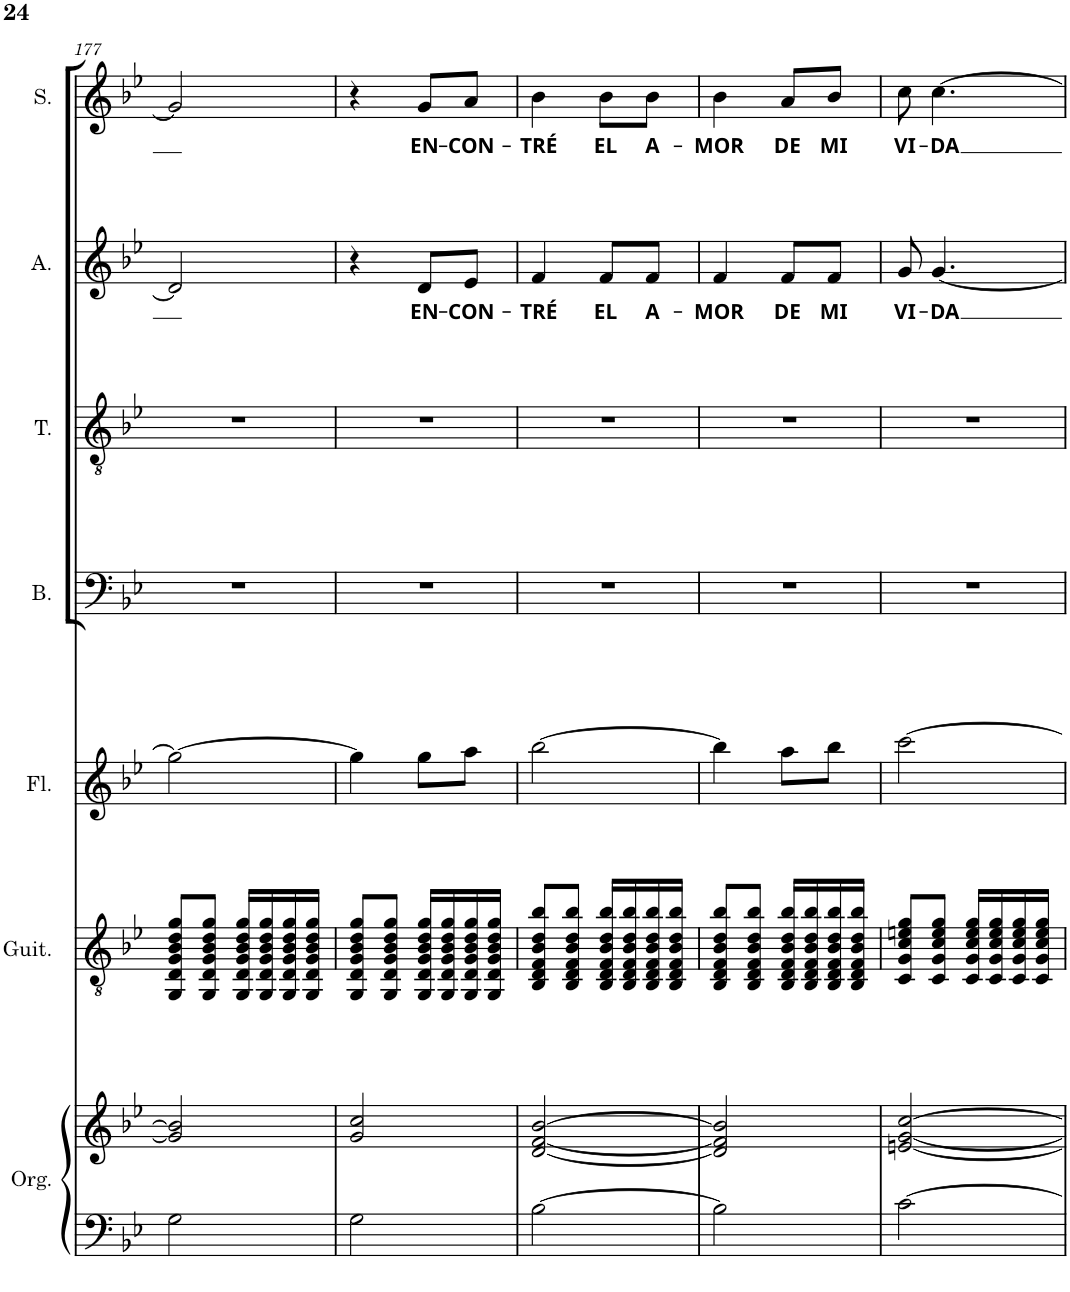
**kern	**kern	**kern	**kern	**kern	**kern	**kern	**text	**kern	**text
*part7	*part7	*part6	*part5	*part4	*part3	*part2	*part2	*part1	*part1
*staff8	*staff7	*staff6	*staff5	*staff4	*staff3	*staff2	*staff2	*staff1	*staff1
*I"Órgano	*	*I"Guitarra clásica	*I"Flauta	*I"Bajo	*I"Tenor	*I"Alto	*	*I"Soprano	*
*	*	*I'Guit.	*I'Fl.	*I'B.	*I'T.	*I'A.	*	*I'S.	*
!!LO:PB:g=z
*clefF4	*clefG2	*clefGv2	*clefG2	*clefF4	*clefGv2	*clefG2	*	*clefG2	*
*k[b-e-]	*k[b-e-]	*k[b-e-]	*k[b-e-]	*k[b-e-]	*k[b-e-]	*k[b-e-]	*	*k[b-e-]	*
*M2/4	*M2/4	*M2/4	*M2/4	*M2/4	*M2/4	*M2/4	*	*M2/4	*
=177	=177	=177	=177	=177	=177	=177	=177	=177	=177
2G\	2g/] 2b-/]	8GG/ 8D/ 8G/ 8B-/ 8d/ 8g/L	2gg\_	2r	2r	2d/]	.	2g/]	.
.	.	8GG/ 8D/ 8G/ 8B-/ 8d/ 8g/J	.	.	.	.	.	.	.
.	.	16GG/ 16D/ 16G/ 16B-/ 16d/ 16g/LL	.	.	.	.	.	.	.
.	.	16GG/ 16D/ 16G/ 16B-/ 16d/ 16g/	.	.	.	.	.	.	.
.	.	16GG/ 16D/ 16G/ 16B-/ 16d/ 16g/	.	.	.	.	.	.	.
.	.	16GG/ 16D/ 16G/ 16B-/ 16d/ 16g/JJ	.	.	.	.	.	.	.
=178	=178	=178	=178	=178	=178	=178	=178	=178	=178
2G\	2g/ 2cc/	8GG/ 8D/ 8G/ 8B-/ 8d/ 8g/L	4gg\]	2r	2r	4r	.	4r	.
.	.	8GG/ 8D/ 8G/ 8B-/ 8d/ 8g/J	.	.	.	.	.	.	.
!	!	!	!	!	!	!	!LO:LY:b	!	!LO:LY:b
.	.	16GG/ 16D/ 16G/ 16B-/ 16d/ 16g/LL	8gg\L	.	.	8d/L	EN-	8g/L	EN-
.	.	16GG/ 16D/ 16G/ 16B-/ 16d/ 16g/	.	.	.	.	.	.	.
!	!	!	!	!	!	!	!LO:LY:b	!	!LO:LY:b
.	.	16GG/ 16D/ 16G/ 16B-/ 16d/ 16g/	8aa\J	.	.	8e-/J	-CON-	8a/J	-CON-
.	.	16GG/ 16D/ 16G/ 16B-/ 16d/ 16g/JJ	.	.	.	.	.	.	.
=179	=179	=179	=179	=179	=179	=179	=179	=179	=179
!	!	!	!	!	!	!	!LO:LY:b	!	!LO:LY:b
[2B-\	[2d/ [2f/ [2b-/	8BB-/ 8D/ 8F/ 8B-/ 8d/ 8b-/L	[2bb-\	2r	2r	4f/	-TRÉ	4b-\	-TRÉ
.	.	8BB-/ 8D/ 8F/ 8B-/ 8d/ 8b-/J	.	.	.	.	.	.	.
!	!	!	!	!	!	!	!LO:LY:b	!	!LO:LY:b
.	.	16BB-/ 16D/ 16F/ 16B-/ 16d/ 16b-/LL	.	.	.	8f/L	EL	8b-\L	EL
.	.	16BB-/ 16D/ 16F/ 16B-/ 16d/ 16b-/	.	.	.	.	.	.	.
!	!	!	!	!	!	!	!LO:LY:b	!	!LO:LY:b
.	.	16BB-/ 16D/ 16F/ 16B-/ 16d/ 16b-/	.	.	.	8f/J	A-	8b-\J	A-
.	.	16BB-/ 16D/ 16F/ 16B-/ 16d/ 16b-/JJ	.	.	.	.	.	.	.
=180	=180	=180	=180	=180	=180	=180	=180	=180	=180
!	!	!	!	!	!	!	!LO:LY:b	!	!LO:LY:b
2B-\]	2d/] 2f/] 2b-/]	8BB-/ 8D/ 8F/ 8B-/ 8d/ 8b-/L	4bb-\]	2r	2r	4f/	-MOR	4b-\	-MOR
.	.	8BB-/ 8D/ 8F/ 8B-/ 8d/ 8b-/J	.	.	.	.	.	.	.
!	!	!	!	!	!	!	!LO:LY:b	!	!LO:LY:b
.	.	16BB-/ 16D/ 16F/ 16B-/ 16d/ 16b-/LL	8aa\L	.	.	8f/L	DE	8a/L	DE
.	.	16BB-/ 16D/ 16F/ 16B-/ 16d/ 16b-/	.	.	.	.	.	.	.
!	!	!	!	!	!	!	!LO:LY:b	!	!LO:LY:b
.	.	16BB-/ 16D/ 16F/ 16B-/ 16d/ 16b-/	8bb-\J	.	.	8f/J	MI	8b-/J	MI
.	.	16BB-/ 16D/ 16F/ 16B-/ 16d/ 16b-/JJ	.	.	.	.	.	.	.
=181	=181	=181	=181	=181	=181	=181	=181	=181	=181
!	!	!	!	!	!	!	!LO:LY:b	!	!LO:LY:b
[2c\	[2en/ [2g/ [2cc/	8C/ 8G/ 8c/ 8en/ 8g/L	[2ccc\	2r	2r	8g/	VI-	8cc\	VI-
!	!	!	!	!	!	!	!LO:LY:b	!	!LO:LY:b
.	.	8C/ 8G/ 8c/ 8e/ 8g/J	.	.	.	[4.g/	-DA	[4.cc\	-DA
.	.	16C/ 16G/ 16c/ 16e/ 16g/LL	.	.	.	.	.	.	.
.	.	16C/ 16G/ 16c/ 16e/ 16g/	.	.	.	.	.	.	.
.	.	16C/ 16G/ 16c/ 16e/ 16g/	.	.	.	.	.	.	.
.	.	16C/ 16G/ 16c/ 16e/ 16g/JJ	.	.	.	.	.	.	.
=	=	=	=	=	=	=	=	=	=
*-	*-	*-	*-	*-	*-	*-	*-	*-	*-
